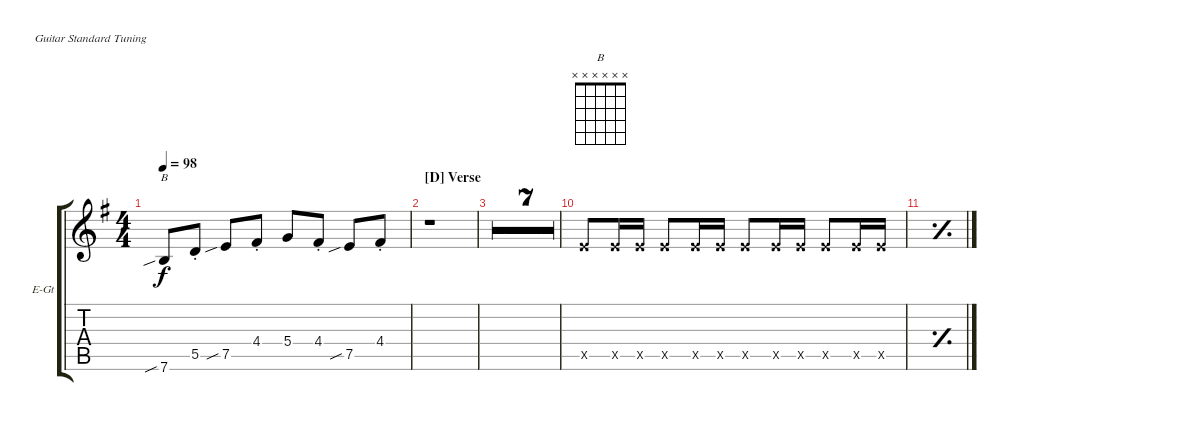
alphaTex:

\defaultSystemsLayout 4
\bracketExtendMode groupsimilarinstruments
\firstSystemTrackNameOrientation horizontal
\otherSystemsTrackNameOrientation horizontal
\track ("Jamie Cook" "E-Gt") {multiBarRest instrument electricguitarclean}
\staff {score tabs}
\tuning (E4 B3 G3 D3 A2 E2)
\chord ("B" x x x x x x)
\ts (4 4)
\tempo 98
\clef g2
\ks g
7.6{sib}.8{ch "B" dy f} 5.5{st}.8 7.5{sib}.8 4.4{st}.8 5.4.8 4.4{st}.8 7.5{sib}.8 4.4{st}.8 |
\section ("D" "Verse")
r.1 |
r.1 |
r.1 |
r.1 |
r.1 |
r.1 |
r.1 |
r.1 |
7.5{x}.8 7.5{x}.16 7.5{x}.16 7.5{x}.8 7.5{x}.16 7.5{x}.16 7.5{x}.8 7.5{x}.16 7.5{x}.16 7.5{x}.8 7.5{x}.16 7.5{x}.16 |
\simile simple
